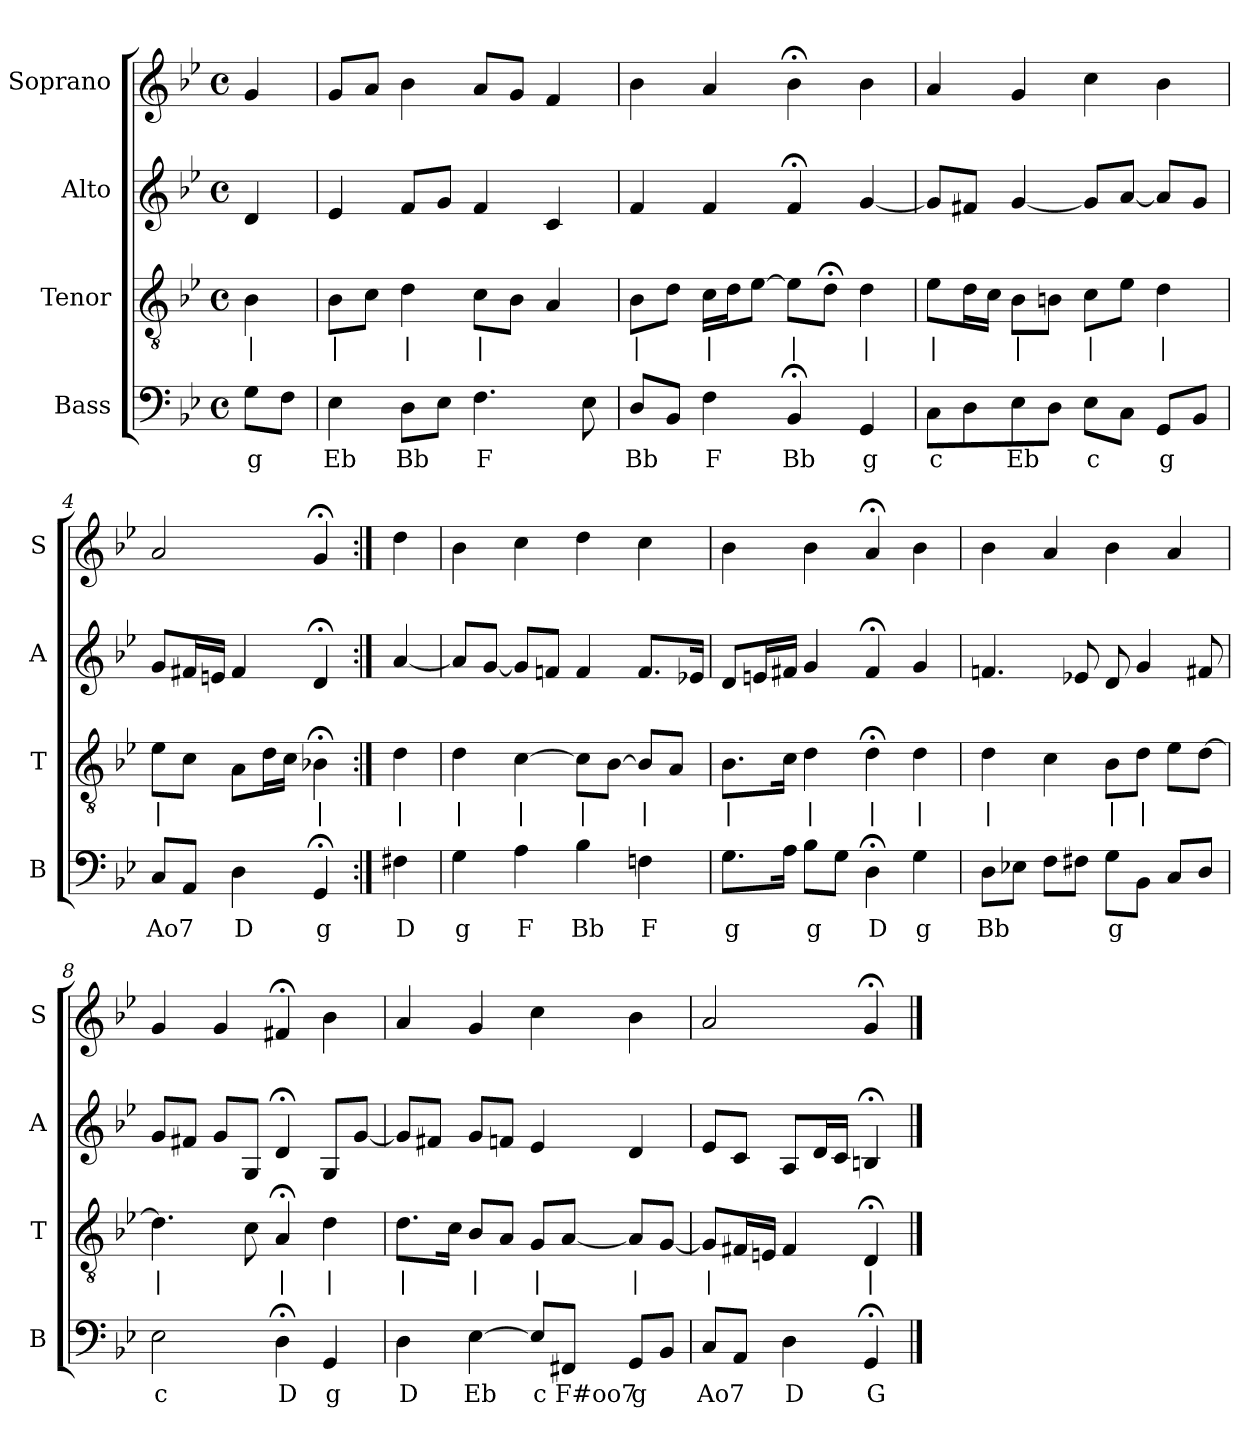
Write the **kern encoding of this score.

**kern	**text	**kern	**text	**kern	**kern
*part4	*part4	*part3	*part3	*part2	*part1
*staff4	*staff4	*staff3	*staff3	*staff2	*staff1
*I"Bass	*	*I"Tenor	*	*I"Alto	*I"Soprano
*I'B	*	*I'T	*	*I'A	*I'S
*clefF4	*	*clefGv2	*	*clefG2	*clefG2
*k[b-e-]	*	*k[b-e-]	*	*k[b-e-]	*k[b-e-]
*g:	*	*g:	*	*g:	*g:
*M4/4	*	*M4/4	*	*M4/4	*M4/4
*met(c)	*	*met(c)	*	*met(c)	*met(c)
*MM100	*	*MM100	*	*MM100	*MM100
=	=	=	=	=	=
8GL	g	4B-	|	4d	4g
8FJ	.	.	.	.	.
=1	=1	=1	=1	=1	=1
4E-	Eb	8B-L	|	4e-	8gL
.	.	8cJ	.	.	8aJ
8DL	Bb	4d	|	8fL	4b-
8E-J	.	.	.	8gJ	.
4.F	F	8cL	|	4f	8aL
.	.	8B-J	.	.	8gJ
.	.	4A	.	4c	4f
8E-	.	.	.	.	.
=2	=2	=2	=2	=2	=2
8DL	Bb	8B-L	|	4f	4b-
8BB-J	.	8dJ	.	.	.
4F	F	16cLL	|	4f	4a
.	.	16dJ	.	.	.
.	.	[8e-J	.	.	.
4BB-;<	Bb	8e-L]	|	4f;<	4b-;<
.	.	8d;<J	.	.	.
4GG	g	4d	|	[4g	4b-
=3	=3	=3	=3	=3	=3
8CL	c	8e-L	|	8gL]	4a
8D	.	16dL	.	8f#XJ	.
.	.	16cJJ	.	.	.
8E-	Eb	8B-L	|	[4g	4g
8DJ	.	8BnJ	.	.	.
8E-L	c	8cL	|	8gL]	4cc
8CJ	.	8e-J	.	[8aJ	.
8GGL	g	4d	|	8aL]	4b-
8BB-J	.	.	.	8gJ	.
=4	=4	=4	=4	=4	=4
8CL	Ao7	8e-L	|	8gL	2a
8AAJ	.	8cJ	.	16f#XL	.
.	.	.	.	16enJJ	.
4D	D	8AL	.	4f#	.
.	.	16dL	.	.	.
.	.	16cJJ	.	.	.
4GG;<	g	4B-X;<	|	4d;<	4g;<
=:|!	=:|!	=:|!	=:|!	=:|!	=:|!
4F#X	D	4d	|	[4a	4dd
=5	=5	=5	=5	=5	=5
4G	g	4d	|	8aL]	4b-
.	.	.	.	[8gJ	.
4A	F	[4c	|	8gL]	4cc
.	.	.	.	8fnJ	.
4B-	Bb	8cL]	|	4f	4dd
.	.	[8B-J	.	.	.
4Fn	F	8B-L]	|	8.fL	4cc
.	.	8AJ	.	.	.
.	.	.	.	16e-XJk	.
=6	=6	=6	=6	=6	=6
8.GL	g	8.B-L	|	8dL	4b-
.	.	.	.	16enL	.
16AJk	.	16cJk	.	16f#XJJ	.
8B-L	g	4d	|	4g	4b-
8GJ	.	.	.	.	.
4D;<	D	4d;<	|	4f#;<	4a;<
4G	g	4d	|	4g	4b-
=7	=7	=7	=7	=7	=7
8DL	Bb	4d	|	4.fn	4b-
8E-XJ	.	.	.	.	.
8FL	.	4c	.	.	4a
8F#XJ	.	.	.	8e-X	.
8GL	g	8B-L	|	8d	4b-
8BB-J	.	8dJ	|	4g	.
8CL	.	8e-L	.	.	4a
8DJ	.	[8dJ	.	8f#X	.
=8	=8	=8	=8	=8	=8
2E-	c	4.d]	|	8gL	4g
.	.	.	.	8f#XJ	.
.	.	.	.	8gL	4g
.	.	8c	.	8GJ	.
4D;<	D	4A;<	|	4d;<	4f#X;<
4GG	g	4d	|	8GL	4b-
.	.	.	.	[8gJ	.
=9	=9	=9	=9	=9	=9
4D	D	8.dL	|	8gL]	4a
.	.	.	.	8f#XJ	.
.	.	16cJk	.	.	.
[4E-	Eb	8B-L	|	8gL	4g
.	.	8AJ	.	8fnJ	.
8E-L]	c	8GL	|	4e-	4cc
8FF#XJ	F#oo7	[8AJ	.	.	.
8GGL	g	8AL]	|	4d	4b-
8BB-J	.	[8GJ	.	.	.
=10	=10	=10	=10	=10	=10
8CL	Ao7	8GL]	|	8e-L	2a
8AAJ	.	16F#XL	.	8cJ	.
.	.	16EnJJ	.	.	.
4D	D	4F#	.	8AL	.
.	.	.	.	16dL	.
.	.	.	.	16cJJ	.
4GG;<	G	4D;<	|	4Bn;<	4g;<
==	==	==	==	==	==
*-	*-	*-	*-	*-	*-
